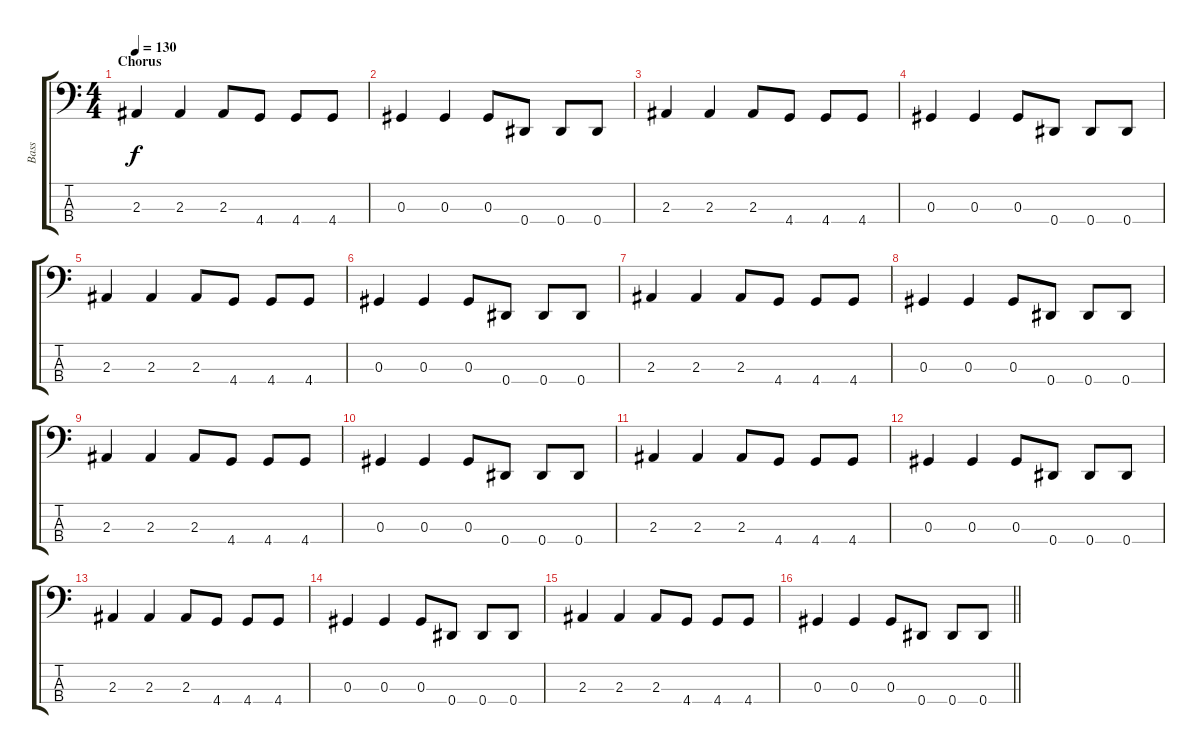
\track ("Bass" "Bass") {instrument electricbassfinger}
\staff {score tabs}
\tuning (Gb2 Db2 Ab1 Eb1) {hide}
\ts (4 4)
\section ("" "Chorus")
\tempo 130
\clef f4
\ks c
2.3.4{dy f} 2.3.4 2.3.8 4.4.8 4.4.8 4.4.8 |
0.3.4 0.3.4 0.3.8 0.4.8 0.4.8 0.4.8 |
2.3.4 2.3.4 2.3.8 4.4.8 4.4.8 4.4.8 |
0.3.4 0.3.4 0.3.8 0.4.8 0.4.8 0.4.8 |
2.3.4 2.3.4 2.3.8 4.4.8 4.4.8 4.4.8 |
0.3.4 0.3.4 0.3.8 0.4.8 0.4.8 0.4.8 |
2.3.4 2.3.4 2.3.8 4.4.8 4.4.8 4.4.8 |
0.3.4 0.3.4 0.3.8 0.4.8 0.4.8 0.4.8 |
2.3.4 2.3.4 2.3.8 4.4.8 4.4.8 4.4.8 |
0.3.4 0.3.4 0.3.8 0.4.8 0.4.8 0.4.8 |
2.3.4 2.3.4 2.3.8 4.4.8 4.4.8 4.4.8 |
0.3.4 0.3.4 0.3.8 0.4.8 0.4.8 0.4.8 |
2.3.4 2.3.4 2.3.8 4.4.8 4.4.8 4.4.8 |
0.3.4 0.3.4 0.3.8 0.4.8 0.4.8 0.4.8 |
2.3.4 2.3.4 2.3.8 4.4.8 4.4.8 4.4.8 |
\barLineRight lightlight
0.3.4 0.3.4 0.3.8 0.4.8 0.4.8 0.4.8
